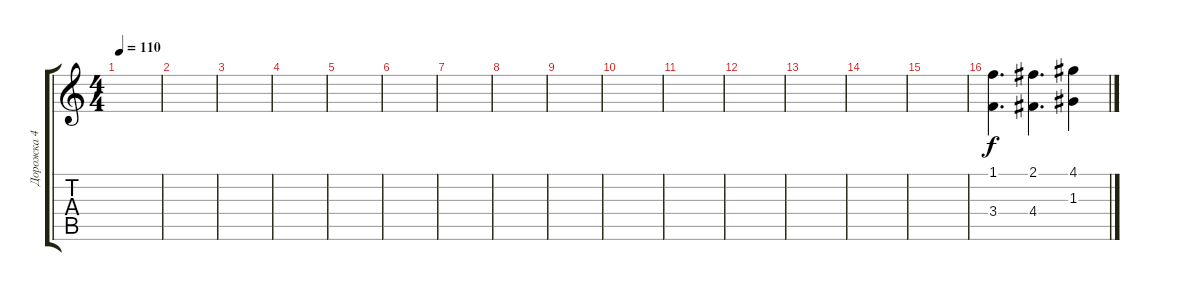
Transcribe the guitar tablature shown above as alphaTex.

\track ("Дорожка 4" "Дорожка 4") {instrument distortionguitar}
\staff {score tabs}
\tuning (E4 B3 G3 D3 A2 E2) {hide}
\ts (4 4)
\tempo 110
\clef g2
\ks c
|
|
|
|
|
|
|
|
|
|
|
|
|
|
|
(1.1 3.4).4{d} (2.1 4.4).4{d} (4.1 1.3).4
